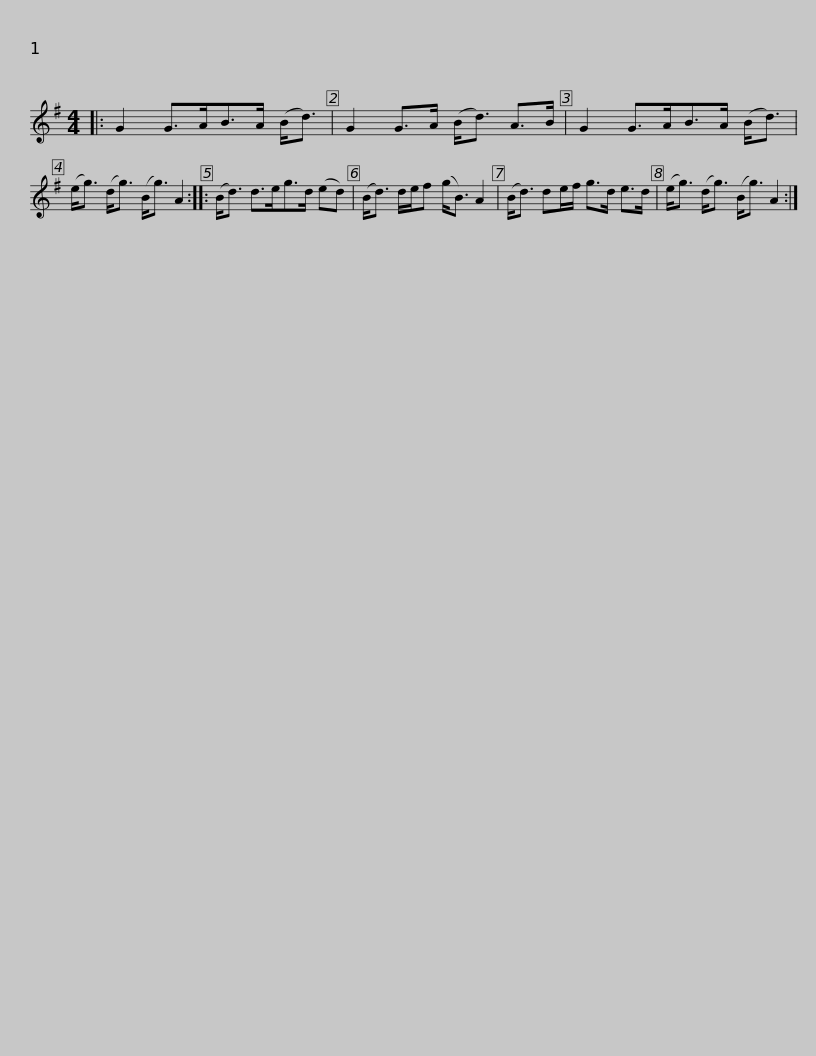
X:1
L:1/8
M:4/4
I:linebreak $
K:G
V:1 treble
V:1
|: G2 G>AB>A (B<d) | G2 G>A (B<d) A>B | G2 G>AB>A (B<d) | (e<g) (d<g) (B<g) A2 :: (B<d) d>eg>d (ed) |$ %5
 (B<d) d/e/f (g<B) A2 | (B<d) de/f/ g>d e>d | (e<g) (d<g) (B<g) A2 :| %8
